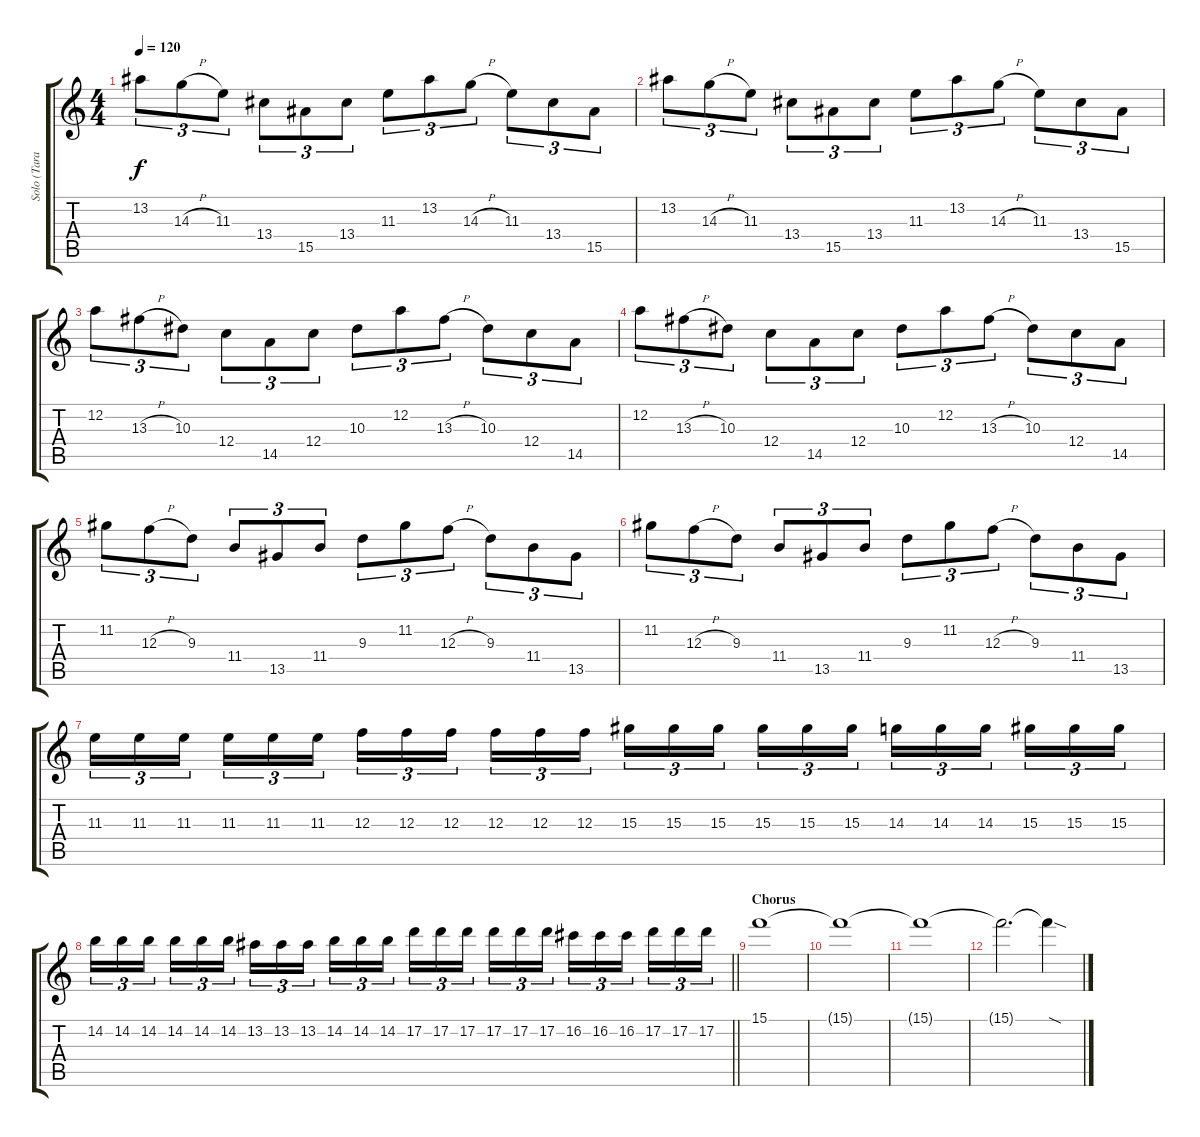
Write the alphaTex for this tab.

\track ("Solo (Tara)" "Solo (Tara") {instrument distortionguitar}
\staff {score tabs}
\tuning (D4 A3 F3 C3 G2 C2) {hide}
\ts (4 4)
\tempo 120
\clef g2
\ks c
13.2.8{tu (3 2) dy f} 14.3{h}.8{tu (3 2)} 11.3.8{tu (3 2)} 13.4.8{tu (3 2)} 15.5.8{tu (3 2)} 13.4.8{tu (3 2)} 11.3.8{tu (3 2)} 13.2.8{tu (3 2)} 14.3{h}.8{tu (3 2)} 11.3.8{tu (3 2)} 13.4.8{tu (3 2)} 15.5.8{tu (3 2)} |
13.2.8{tu (3 2)} 14.3{h}.8{tu (3 2)} 11.3.8{tu (3 2)} 13.4.8{tu (3 2)} 15.5.8{tu (3 2)} 13.4.8{tu (3 2)} 11.3.8{tu (3 2)} 13.2.8{tu (3 2)} 14.3{h}.8{tu (3 2)} 11.3.8{tu (3 2)} 13.4.8{tu (3 2)} 15.5.8{tu (3 2)} |
12.2.8{tu (3 2)} 13.3{h}.8{tu (3 2)} 10.3.8{tu (3 2)} 12.4.8{tu (3 2)} 14.5.8{tu (3 2)} 12.4.8{tu (3 2)} 10.3.8{tu (3 2)} 12.2.8{tu (3 2)} 13.3{h}.8{tu (3 2)} 10.3.8{tu (3 2)} 12.4.8{tu (3 2)} 14.5.8{tu (3 2)} |
12.2.8{tu (3 2)} 13.3{h}.8{tu (3 2)} 10.3.8{tu (3 2)} 12.4.8{tu (3 2)} 14.5.8{tu (3 2)} 12.4.8{tu (3 2)} 10.3.8{tu (3 2)} 12.2.8{tu (3 2)} 13.3{h}.8{tu (3 2)} 10.3.8{tu (3 2)} 12.4.8{tu (3 2)} 14.5.8{tu (3 2)} |
11.2.8{tu (3 2)} 12.3{h}.8{tu (3 2)} 9.3.8{tu (3 2)} 11.4.8{tu (3 2)} 13.5.8{tu (3 2)} 11.4.8{tu (3 2)} 9.3.8{tu (3 2)} 11.2.8{tu (3 2)} 12.3{h}.8{tu (3 2)} 9.3.8{tu (3 2)} 11.4.8{tu (3 2)} 13.5.8{tu (3 2)} |
11.2.8{tu (3 2)} 12.3{h}.8{tu (3 2)} 9.3.8{tu (3 2)} 11.4.8{tu (3 2)} 13.5.8{tu (3 2)} 11.4.8{tu (3 2)} 9.3.8{tu (3 2)} 11.2.8{tu (3 2)} 12.3{h}.8{tu (3 2)} 9.3.8{tu (3 2)} 11.4.8{tu (3 2)} 13.5.8{tu (3 2)} |
11.3.16{tu (3 2)} 11.3.16{tu (3 2)} 11.3.16{tu (3 2) beam splitsecondary} 11.3.16{tu (3 2)} 11.3.16{tu (3 2)} 11.3.16{tu (3 2)} 12.3.16{tu (3 2)} 12.3.16{tu (3 2)} 12.3.16{tu (3 2) beam splitsecondary} 12.3.16{tu (3 2)} 12.3.16{tu (3 2)} 12.3.16{tu (3 2)} 15.3.16{tu (3 2)} 15.3.16{tu (3 2)} 15.3.16{tu (3 2) beam splitsecondary} 15.3.16{tu (3 2)} 15.3.16{tu (3 2)} 15.3.16{tu (3 2)} 14.3.16{tu (3 2)} 14.3.16{tu (3 2)} 14.3.16{tu (3 2) beam splitsecondary} 15.3.16{tu (3 2)} 15.3.16{tu (3 2)} 15.3.16{tu (3 2)} |
\barLineRight lightlight
14.2.16{tu (3 2)} 14.2.16{tu (3 2)} 14.2.16{tu (3 2) beam splitsecondary} 14.2.16{tu (3 2)} 14.2.16{tu (3 2)} 14.2.16{tu (3 2)} 13.2.16{tu (3 2)} 13.2.16{tu (3 2)} 13.2.16{tu (3 2) beam splitsecondary} 14.2.16{tu (3 2)} 14.2.16{tu (3 2)} 14.2.16{tu (3 2)} 17.2.16{tu (3 2)} 17.2.16{tu (3 2)} 17.2.16{tu (3 2) beam splitsecondary} 17.2.16{tu (3 2)} 17.2.16{tu (3 2)} 17.2.16{tu (3 2)} 16.2.16{tu (3 2)} 16.2.16{tu (3 2)} 16.2.16{tu (3 2) beam splitsecondary} 17.2.16{tu (3 2)} 17.2.16{tu (3 2)} 17.2.16{tu (3 2)} |
\section ("" "Chorus")
15.1.1 |
15.1{t}.1 |
15.1{t}.1 |
15.1{t}.2{d} 15.1{sod t}.4
